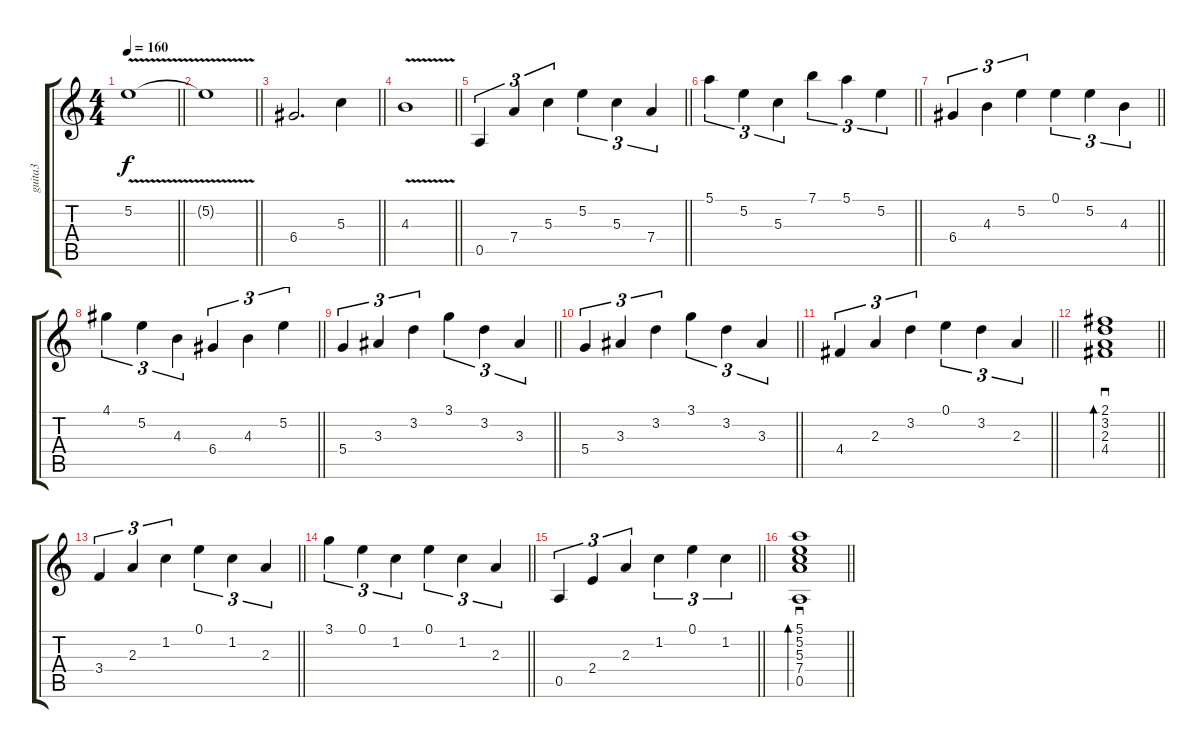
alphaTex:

\track ("guita3" "guita3") {instrument distortionguitar}
\staff {score tabs}
\tuning (E4 B3 G3 D3 A2 E2) {hide}
\ts (4 4)
\tempo 160
\clef g2
\barLineRight lightlight
\ks c
5.2{v}.1{dy f} |
\barLineRight lightlight
5.2{t}.1 |
\barLineRight lightlight
6.4.2{d} 5.3.4 |
\barLineRight lightlight
4.3{v}.1 |
\barLineRight lightlight
0.5.4{tu (3 2) instrument electricguitarclean} 7.4.4{tu (3 2)} 5.3.4{tu (3 2)} 5.2.4{tu (3 2)} 5.3.4{tu (3 2)} 7.4.4{tu (3 2)} |
\barLineRight lightlight
5.1.4{tu (3 2)} 5.2.4{tu (3 2)} 5.3.4{tu (3 2)} 7.1.4{tu (3 2)} 5.1.4{tu (3 2)} 5.2.4{tu (3 2)} |
\barLineRight lightlight
6.4.4{tu (3 2)} 4.3.4{tu (3 2)} 5.2.4{tu (3 2)} 0.1.4{tu (3 2)} 5.2.4{tu (3 2)} 4.3.4{tu (3 2)} |
\barLineRight lightlight
4.1.4{tu (3 2)} 5.2.4{tu (3 2)} 4.3.4{tu (3 2)} 6.4.4{tu (3 2)} 4.3.4{tu (3 2)} 5.2.4{tu (3 2)} |
\barLineRight lightlight
5.4.4{tu (3 2)} 3.3.4{tu (3 2)} 3.2.4{tu (3 2)} 3.1.4{tu (3 2)} 3.2.4{tu (3 2)} 3.3.4{tu (3 2)} |
\barLineRight lightlight
5.4.4{tu (3 2)} 3.3.4{tu (3 2)} 3.2.4{tu (3 2)} 3.1.4{tu (3 2)} 3.2.4{tu (3 2)} 3.3.4{tu (3 2)} |
\barLineRight lightlight
4.4.4{tu (3 2)} 2.3.4{tu (3 2)} 3.2.4{tu (3 2)} 0.1.4{tu (3 2)} 3.2.4{tu (3 2)} 2.3.4{tu (3 2)} |
\barLineRight lightlight
(2.1 3.2 2.3 4.4).1{sd bd 480} |
\barLineRight lightlight
3.4.4{tu (3 2)} 2.3.4{tu (3 2)} 1.2.4{tu (3 2)} 0.1.4{tu (3 2)} 1.2.4{tu (3 2)} 2.3.4{tu (3 2)} |
\barLineRight lightlight
3.1.4{tu (3 2)} 0.1.4{tu (3 2)} 1.2.4{tu (3 2)} 0.1.4{tu (3 2)} 1.2.4{tu (3 2)} 2.3.4{tu (3 2)} |
\barLineRight lightlight
0.5.4{tu (3 2)} 2.4.4{tu (3 2)} 2.3.4{tu (3 2)} 1.2.4{tu (3 2)} 0.1.4{tu (3 2)} 1.2.4{tu (3 2)} |
\barLineRight lightlight
(5.1 5.2 5.3 7.4 0.5).1{sd bd 480}
